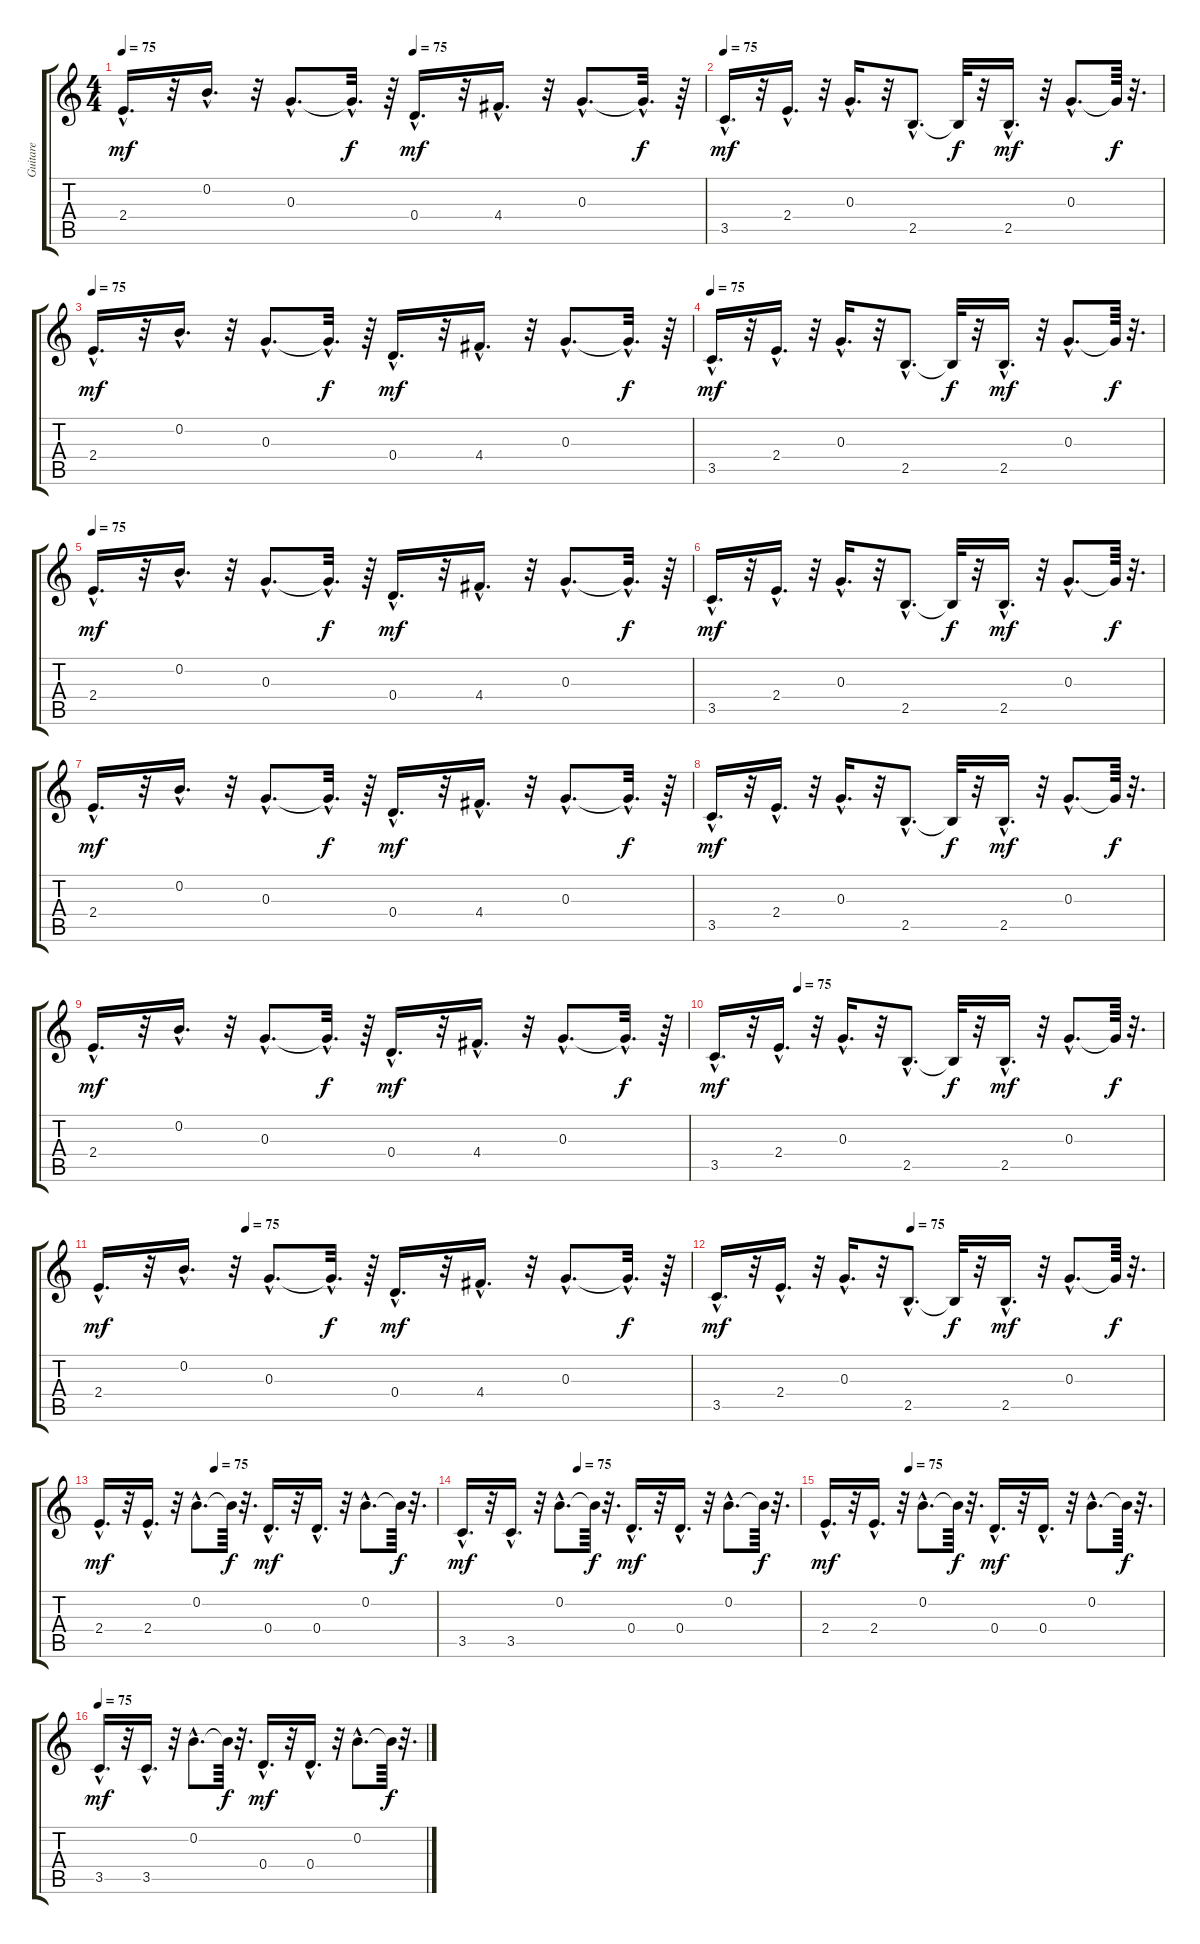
\track ("Guitare" "Guitare") {instrument acousticguitarnylon}
\staff {score tabs}
\tuning (E4 B3 G3 D3 A2 E2) {hide}
\ts (4 4)
\tempo 75
\tempo (75 0.5)
\clef g2
\ks c
2.4{hac}.16{d dy mf} r.32 0.2{hac}.16{d} r.32 0.3{hac}.8{d} 0.3{hac t}.32{d dy f} r.64 0.4{hac}.16{d dy mf} r.32 4.4{hac}.16{d} r.32 0.3{hac}.8{d} 0.3{hac t}.32{d dy f} r.64 |
\tempo 75
3.5{hac}.16{d dy mf} r.32 2.4{hac}.16{d} r.32 0.3{hac}.16{d} r.32 2.5{hac}.8{d} 2.5{t}.32{dy f} r.32 2.5{hac}.16{d dy mf} r.32 0.3{hac}.8{d} 0.3{t}.64{dy f} r.32{d} |
\tempo 75
2.4{hac}.16{d dy mf} r.32 0.2{hac}.16{d} r.32 0.3{hac}.8{d} 0.3{hac t}.32{d dy f} r.64 0.4{hac}.16{d dy mf} r.32 4.4{hac}.16{d} r.32 0.3{hac}.8{d} 0.3{hac t}.32{d dy f} r.64 |
\tempo 75
3.5{hac}.16{d dy mf} r.32 2.4{hac}.16{d} r.32 0.3{hac}.16{d} r.32 2.5{hac}.8{d} 2.5{t}.32{dy f} r.32 2.5{hac}.16{d dy mf} r.32 0.3{hac}.8{d} 0.3{t}.64{dy f} r.32{d} |
\tempo 75
2.4{hac}.16{d dy mf} r.32 0.2{hac}.16{d} r.32 0.3{hac}.8{d} 0.3{hac t}.32{d dy f} r.64 0.4{hac}.16{d dy mf} r.32 4.4{hac}.16{d} r.32 0.3{hac}.8{d} 0.3{hac t}.32{d dy f} r.64 |
3.5{hac}.16{d dy mf} r.32 2.4{hac}.16{d} r.32 0.3{hac}.16{d} r.32 2.5{hac}.8{d} 2.5{t}.32{dy f} r.32 2.5{hac}.16{d dy mf} r.32 0.3{hac}.8{d} 0.3{t}.64{dy f} r.32{d} |
2.4{hac}.16{d dy mf} r.32 0.2{hac}.16{d} r.32 0.3{hac}.8{d} 0.3{hac t}.32{d dy f} r.64 0.4{hac}.16{d dy mf} r.32 4.4{hac}.16{d} r.32 0.3{hac}.8{d} 0.3{hac t}.32{d dy f} r.64 |
3.5{hac}.16{d dy mf} r.32 2.4{hac}.16{d} r.32 0.3{hac}.16{d} r.32 2.5{hac}.8{d} 2.5{t}.32{dy f} r.32 2.5{hac}.16{d dy mf} r.32 0.3{hac}.8{d} 0.3{t}.64{dy f} r.32{d} |
2.4{hac}.16{d dy mf} r.32 0.2{hac}.16{d} r.32 0.3{hac}.8{d} 0.3{hac t}.32{d dy f} r.64 0.4{hac}.16{d dy mf} r.32 4.4{hac}.16{d} r.32 0.3{hac}.8{d} 0.3{hac t}.32{d dy f} r.64 |
\tempo (75 0.1875)
3.5{hac}.16{d dy mf} r.32 2.4{hac}.16{d} r.32 0.3{hac}.16{d} r.32 2.5{hac}.8{d} 2.5{t}.32{dy f} r.32 2.5{hac}.16{d dy mf} r.32 0.3{hac}.8{d} 0.3{t}.64{dy f} r.32{d} |
\tempo (75 0.25)
2.4{hac}.16{d dy mf} r.32 0.2{hac}.16{d} r.32 0.3{hac}.8{d} 0.3{hac t}.32{d dy f} r.64 0.4{hac}.16{d dy mf} r.32 4.4{hac}.16{d} r.32 0.3{hac}.8{d} 0.3{hac t}.32{d dy f} r.64 |
\tempo (75 0.4375)
3.5{hac}.16{d dy mf} r.32 2.4{hac}.16{d} r.32 0.3{hac}.16{d} r.32 2.5{hac}.8{d} 2.5{t}.32{dy f} r.32 2.5{hac}.16{d dy mf} r.32 0.3{hac}.8{d} 0.3{t}.64{dy f} r.32{d} |
\tempo (75 0.34375)
2.4{hac}.16{d dy mf} r.32 2.4{hac}.16{d} r.32 0.2{hac}.8{d} 0.2{t}.64{dy f} r.32{d} 0.4{hac}.16{d dy mf} r.32 0.4{hac}.16{d} r.32 0.2{hac}.8{d} 0.2{t}.64{dy f} r.32{d} |
\tempo (75 0.34375)
3.5{hac}.16{d dy mf} r.32 3.5{hac}.16{d} r.32 0.2{hac}.8{d} 0.2{t}.64{dy f} r.32{d} 0.4{hac}.16{d dy mf} r.32 0.4{hac}.16{d} r.32 0.2{hac}.8{d} 0.2{t}.64{dy f} r.32{d} |
\tempo (75 0.25)
2.4{hac}.16{d dy mf} r.32 2.4{hac}.16{d} r.32 0.2{hac}.8{d} 0.2{t}.64{dy f} r.32{d} 0.4{hac}.16{d dy mf} r.32 0.4{hac}.16{d} r.32 0.2{hac}.8{d} 0.2{t}.64{dy f} r.32{d} |
\tempo 75
3.5{hac}.16{d dy mf} r.32 3.5{hac}.16{d} r.32 0.2{hac}.8{d} 0.2{t}.64{dy f} r.32{d} 0.4{hac}.16{d dy mf} r.32 0.4{hac}.16{d} r.32 0.2{hac}.8{d} 0.2{t}.64{dy f} r.32{d}
